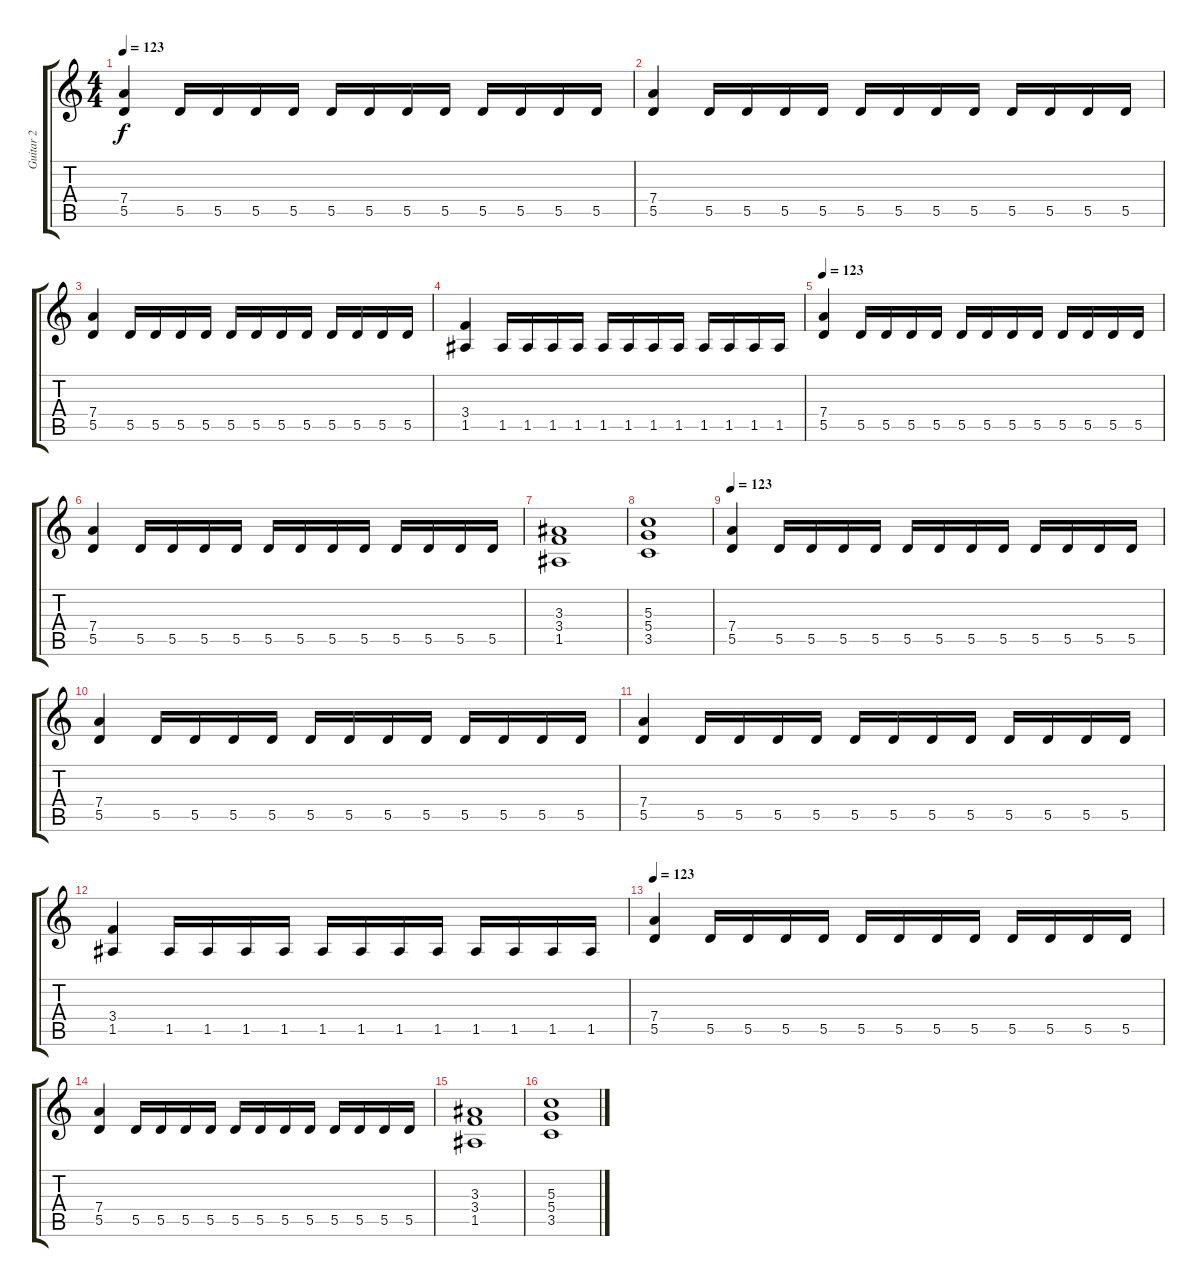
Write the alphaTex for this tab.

\track ("Guitar 2" "Guitar 2") {instrument distortionguitar}
\staff {score tabs}
\tuning (E4 B3 G3 D3 A2 E2) {hide}
\ts (4 4)
\tempo 123
\clef g2
\ks c
(7.4 5.5).4{dy f} 5.5.16 5.5.16 5.5.16 5.5.16 5.5.16 5.5.16 5.5.16 5.5.16 5.5.16 5.5.16 5.5.16 5.5.16 |
(7.4 5.5).4 5.5.16 5.5.16 5.5.16 5.5.16 5.5.16 5.5.16 5.5.16 5.5.16 5.5.16 5.5.16 5.5.16 5.5.16 |
(7.4 5.5).4 5.5.16 5.5.16 5.5.16 5.5.16 5.5.16 5.5.16 5.5.16 5.5.16 5.5.16 5.5.16 5.5.16 5.5.16 |
(3.4 1.5).4 1.5.16 1.5.16 1.5.16 1.5.16 1.5.16 1.5.16 1.5.16 1.5.16 1.5.16 1.5.16 1.5.16 1.5.16 |
\tempo 123
(7.4 5.5).4 5.5.16 5.5.16 5.5.16 5.5.16 5.5.16 5.5.16 5.5.16 5.5.16 5.5.16 5.5.16 5.5.16 5.5.16 |
(7.4 5.5).4 5.5.16 5.5.16 5.5.16 5.5.16 5.5.16 5.5.16 5.5.16 5.5.16 5.5.16 5.5.16 5.5.16 5.5.16 |
(3.3 3.4 1.5).1 |
(5.3 5.4 3.5).1 |
\tempo 123
(7.4 5.5).4 5.5.16 5.5.16 5.5.16 5.5.16 5.5.16 5.5.16 5.5.16 5.5.16 5.5.16 5.5.16 5.5.16 5.5.16 |
(7.4 5.5).4 5.5.16 5.5.16 5.5.16 5.5.16 5.5.16 5.5.16 5.5.16 5.5.16 5.5.16 5.5.16 5.5.16 5.5.16 |
(7.4 5.5).4 5.5.16 5.5.16 5.5.16 5.5.16 5.5.16 5.5.16 5.5.16 5.5.16 5.5.16 5.5.16 5.5.16 5.5.16 |
(3.4 1.5).4 1.5.16 1.5.16 1.5.16 1.5.16 1.5.16 1.5.16 1.5.16 1.5.16 1.5.16 1.5.16 1.5.16 1.5.16 |
\tempo 123
(7.4 5.5).4 5.5.16 5.5.16 5.5.16 5.5.16 5.5.16 5.5.16 5.5.16 5.5.16 5.5.16 5.5.16 5.5.16 5.5.16 |
(7.4 5.5).4 5.5.16 5.5.16 5.5.16 5.5.16 5.5.16 5.5.16 5.5.16 5.5.16 5.5.16 5.5.16 5.5.16 5.5.16 |
(3.3 3.4 1.5).1 |
(5.3 5.4 3.5).1
